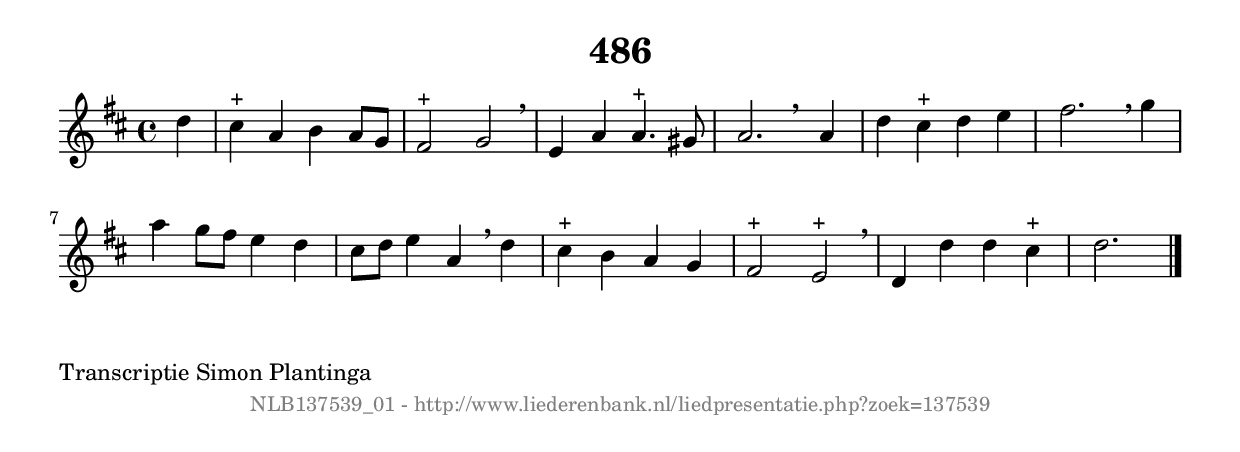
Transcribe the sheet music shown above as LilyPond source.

%
% produced by wce2krn 1.64 (7 June 2014)
%
\version"2.16"
#(append! paper-alist '(("long" . (cons (* 210 mm) (* 2000 mm)))))
#(set-default-paper-size "long")
sb = {\breathe}
mBreak = {\breathe }
bBreak = {\breathe }
x = {\once\override NoteHead #'style = #'cross }
gl=\glissando
itime={\override Staff.TimeSignature #'stencil = ##f }
ficta = {\once\set suggestAccidentals = ##t}
fine = {\once\override Score.RehearsalMark #'self-alignment-X = #1 \mark \markup {\italic{Fine}}}
dc = {\once\override Score.RehearsalMark #'self-alignment-X = #1 \mark \markup {\italic{D.C.}}}
dcf = {\once\override Score.RehearsalMark #'self-alignment-X = #1 \mark \markup {\italic{D.C. al Fine}}}
dcc = {\once\override Score.RehearsalMark #'self-alignment-X = #1 \mark \markup {\italic{D.C. al Coda}}}
ds = {\once\override Score.RehearsalMark #'self-alignment-X = #1 \mark \markup {\italic{D.S.}}}
dsf = {\once\override Score.RehearsalMark #'self-alignment-X = #1 \mark \markup {\italic{D.S. al Fine}}}
dsc = {\once\override Score.RehearsalMark #'self-alignment-X = #1 \mark \markup {\italic{D.S. al Coda}}}
pv = {\set Score.repeatCommands = #'((volta "1"))}
sv = {\set Score.repeatCommands = #'((volta "2"))}
tv = {\set Score.repeatCommands = #'((volta "3"))}
qv = {\set Score.repeatCommands = #'((volta "4"))}
xv = {\set Score.repeatCommands = #'((volta #f))}
\header{ tagline = ""
title = "486"
}
\score {{
\key d \major
\relative g'
{
\set melismaBusyProperties = #'()
\partial 32*8
\time 4/4
\tempo 4=120
\override Score.MetronomeMark #'transparent = ##t
\override Score.RehearsalMark #'break-visibility = #(vector #t #t #f)
d'4 | cis4^"+" a4 b4 a8 g8 | fis2^"+" g2 \sb | e4 a4 a4.^"+" gis8 | a2. \bar ":|:" \bBreak
a4 | d4 cis4^"+" d4 e4 | fis2. \sb g4 | a4 g8 fis8 e4 d4 | cis8 d8 e4 a,4 \mBreak
d4 | cis4^"+" b4 a4 g4 | fis2^"+" e2^"+" \sb | d4 d'4 d4 cis4^"+" | d2. \bar "|."
 }}
 \midi { }
 \layout {
            indent = 0.0\cm
}
}
\markup { \wordwrap-string #" 
Transcriptie Simon Plantinga
"}
\markup { \vspace #0 } \markup { \with-color #grey \fill-line { \center-column { \smaller "NLB137539_01 - http://www.liederenbank.nl/liedpresentatie.php?zoek=137539" } } }
